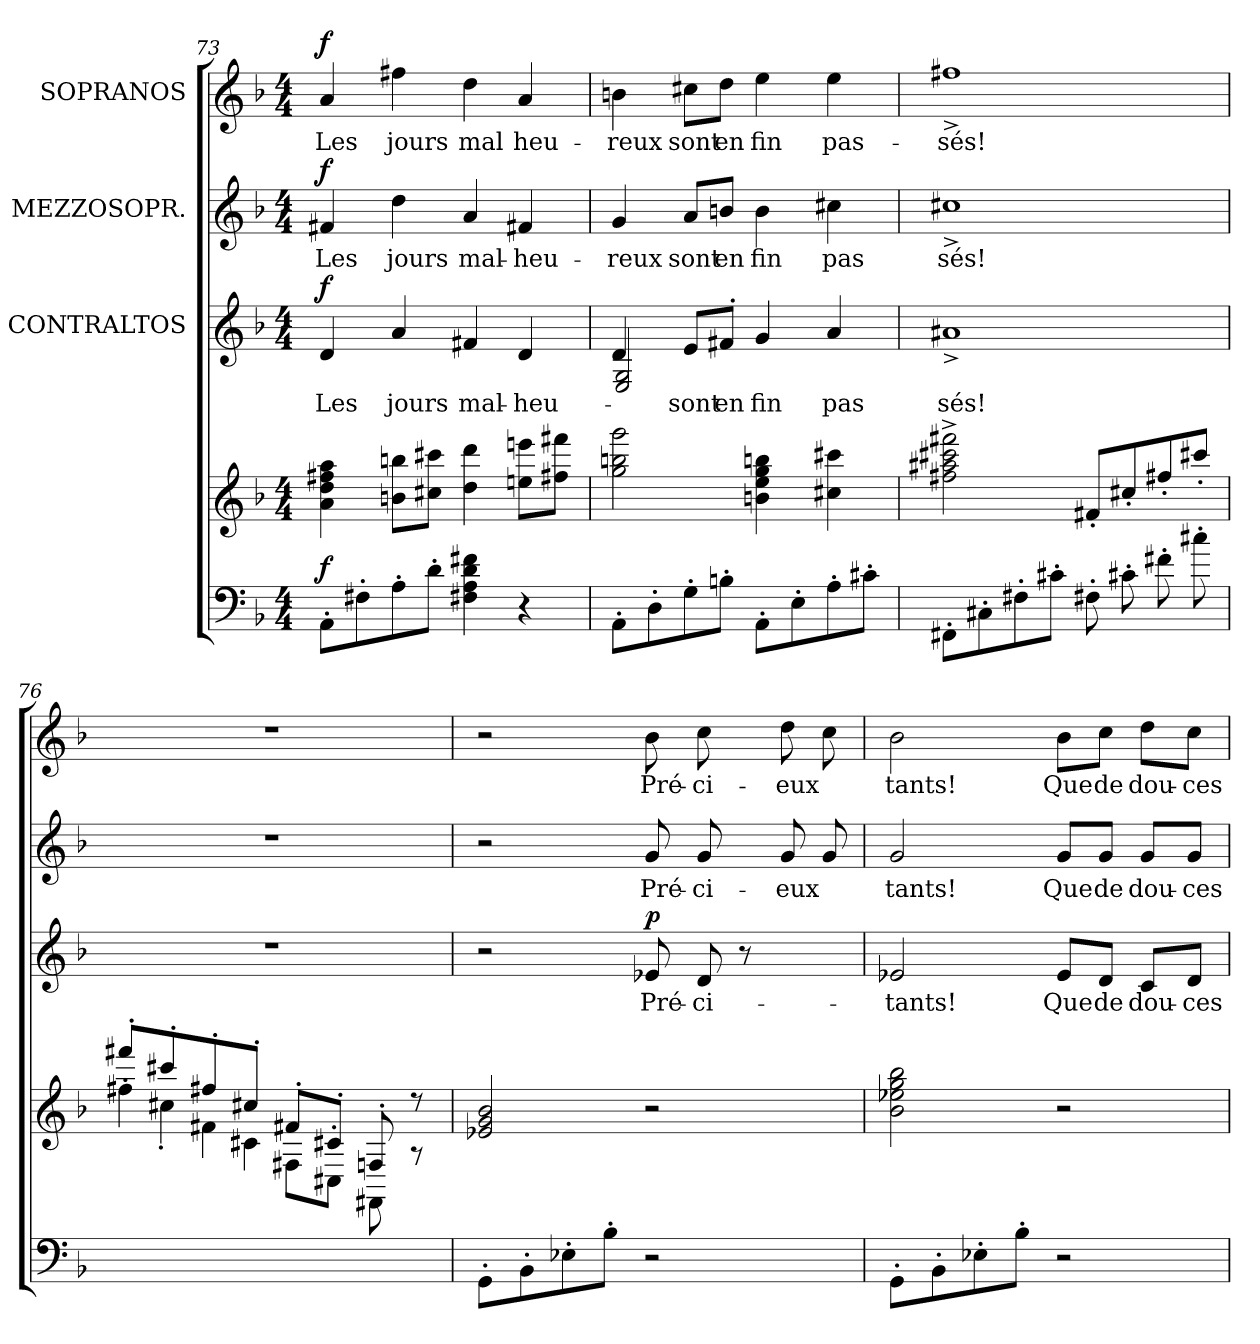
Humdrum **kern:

**kern	**kern	**dynam	**kern	**text	**dynam	**kern	**text	**dynam	**kern	**text	**dynam
*part4	*part4	*part4	*part3	*part3	*part3	*part2	*part2	*part2	*part1	*part1	*part1
*staff5	*staff4	*staff4/5	*staff3	*staff3	*staff3	*staff2	*staff2	*staff2	*staff1	*staff1	*staff1
*	*	*	*I"CONTRALTOS	*	*	*I"MEZZOSOPR.	*	*	*I"SOPRANOS	*	*
*clefF4	*clefG2	*	*clefG2	*	*	*clefG2	*	*	*clefG2	*	*
*k[b-]	*k[b-]	*	*k[b-]	*	*	*k[b-]	*	*	*k[b-]	*	*
*M4/4	*M4/4	*	*M4/4	*	*	*M4/4	*	*	*M4/4	*	*
=73	=73	=73	=73	=73	=73	=73	=73	=73	=73	=73	=73
!	!	!LO:DY:a=2	!	!	!LO:DY:a	!	!	!LO:DY:a	!	!	!LO:DY:a
8AA'>i\L	4aj\ 4ddj\ 4ff#Xj\ 4aaj\	f	4dj/	Les	f	4f#Xj/	Les	f	4aj/	Les	f
8F#X'>i\	.	.	.	.	.	.	.	.	.	.	.
8A'>i\	8bnj\ 8bbnj\L	.	4aj/	jours	.	4ddj\	jours	.	4ff#Xj\	jours	.
8d'>i\J	8cc#Xj\ 8ccc#Xj\J	.	.	.	.	.	.	.	.	.	.
4F#Xi\ 4Ai\ 4di\ 4f#Xi\	4ddj\ 4dddj\	.	4f#Xj/	mal-	.	4aj/	mal-	.	4ddj\	mal	.
4r	8eenj\ 8eeenj\L	.	4dj/	heu-	.	4f#Xj/	heu-	.	4aj/	heu-	.
.	8ff#Xj\ 8fff#Xj\J	.	.	.	.	.	.	.	.	.	.
=74	=74	=74	=74	=74	=74	=74	=74	=74	=74	=74	=74
*	*	*	*^	*	*	*	*	*	*	*	*
8AA'>i\L	2ggj\ 2bbnj\ 2gggj\	.	4dj/	2Gi/ 2Ei/	.	.	4gj/	reux	.	4bnj\	reux	.
8D'>i\	.	.	.	.	.	.	.	.	.	.	.	.
8G'>i\	.	.	8ej/L	.	sont	.	8aj/L	sont	.	8cc#Xj\L	sont	.
8Bn'>i\J	.	.	8f#X'<j/J	.	en	.	8bnj/J	en	.	8ddj\J	en	.
8AA'>i\L	4bnj\ 4eej\ 4ggj\ 4bbnj\	.	4gj/	2ryy	fin	.	4bj\	fin	.	4eej\	fin	.
8E'>i\	.	.	.	.	.	.	.	.	.	.	.	.
8A'>i\	4cc#Xj\ 4ccc#Xj\	.	4aj/	.	pas	.	4cc#Xj\	pas	.	4eej\	pas-	.
8c#X'>i\J	.	.	.	.	.	.	.	.	.	.	.	.
*	*	*	*v	*v	*	*	*	*	*	*	*	*
=75	=75	=75	=75	=75	=75	=75	=75	=75	=75	=75	=75
8FF#X'>i\L	2ff#Xj^>\ 2aa#Xj^>\ 2ccc#Xj^>\ 2fff#Xj^>\	.	1a#X^>j/	sés!	.	1cc#X^>j/	sés!	.	1ff#X^>j/	sés!	.
8C#X'>i\	.	.	.	.	.	.	.	.	.	.	.
8F#X'>'>i\	.	.	.	.	.	.	.	.	.	.	.
8c#X'>'>i\J	.	.	.	.	.	.	.	.	.	.	.
8F#X'<i\	8f#X'>j/L	.	.	.	.	.	.	.	.	.	.
8c#X'<'<i\	8cc#X'>j/	.	.	.	.	.	.	.	.	.	.
8f#X'<'<i\	8ff#X'>j/	.	.	.	.	.	.	.	.	.	.
8cc#X'<i\	8ccc#X'>j/J	.	.	.	.	.	.	.	.	.	.
!!LO:LB:g=z
=76	=76	=76	=76	=76	=76	=76	=76	=76	=76	=76	=76
*	*^	*	*	*	*	*	*	*	*	*	*
*	*	*^	*	*	*	*	*	*	*	*	*	*
1ryy	8fff#X'>j/L	8ryy	4ff#X'<'<i\	.	1r	.	.	1r	.	.	1r	.	.
.	8ccc#X'>j/	4cc#X'<Z\	.	.	.	.	.	.	.	.	.	.	.
.	8ff#X'>j/	.	4f#Xi\	.	.	.	.	.	.	.	.	.	.
.	8cc#X'>j/J	4c#XZ\	.	.	.	.	.	.	.	.	.	.	.
.	8f#X'>j/L	.	8F#X'<i\L	.	.	.	.	.	.	.	.	.	.
.	8c#X'>'>j/J	4.ryy	8C#X'<i\J	.	.	.	.	.	.	.	.	.	.
.	8Fn'>j/	.	8FF#Xi\	.	.	.	.	.	.	.	.	.	.
.	8r	.	8r	.	.	.	.	.	.	.	.	.	.
*	*v	*v	*v	*	*	*	*	*	*	*	*	*	*
=77	=77	=77	=77	=77	=77	=77	=77	=77	=77	=77	=77
8GG'>i\L	2b-j/ 2gj/ 2e-Xj/	.	2r	.	.	2r	.	.	2r	.	.
8BB-'>i\	.	.	.	.	.	.	.	.	.	.	.
8E-X'>i\	.	.	.	.	.	.	.	.	.	.	.
8B-'>i\J	.	.	.	.	.	.	.	.	.	.	.
!	!	!	!	!	!LO:DY:a	!	!	!	!	!	!
2r	2r	.	8e-Xj/	Pré-	p	8gj/	Pré-	.	8b-j\	Pré-	.
.	.	.	8dj/	ci-	.	8gj/	ci-	.	8ccj\	ci-	.
.	.	.	8r	.	.	8ryy	.	.	8ryy	.	.
.	.	.	8ryy	.	.	8gj/	eux	.	8ddj\	eux	.
8ryy	8ryy	.	8ryy	.	.	8gV/	.	.	8ccV\	.	.
=78	=78	=78	=78	=78	=78	=78	=78	=78	=78	=78	=78
8GG'>i\L	2bb-j\ 2ggj\ 2ee-Xj\ 2b-j\	.	2e-Xj/	tants!	.	2gj/	tants!	.	2b-j\	tants!	.
8BB-'>i\	.	.	.	.	.	.	.	.	.	.	.
8E-X'>i\	.	.	.	.	.	.	.	.	.	.	.
8B-'>i\J	.	.	.	.	.	.	.	.	.	.	.
2r	2r	.	8e-j/L	Que	.	8gj/L	Que	.	8b-j\L	Que	.
.	.	.	8dj/J	de	.	8gj/J	de	.	8ccj\J	de	.
.	.	.	8cj/L	dou-	.	8gj/L	dou-	.	8ddj\L	dou-	.
.	.	.	8dj/J	ces	.	8gj/J	ces	.	8ccj\J	ces	.
=	=	=	=	=	=	=	=	=	=	=	=
*-	*-	*-	*-	*-	*-	*-	*-	*-	*-	*-	*-
